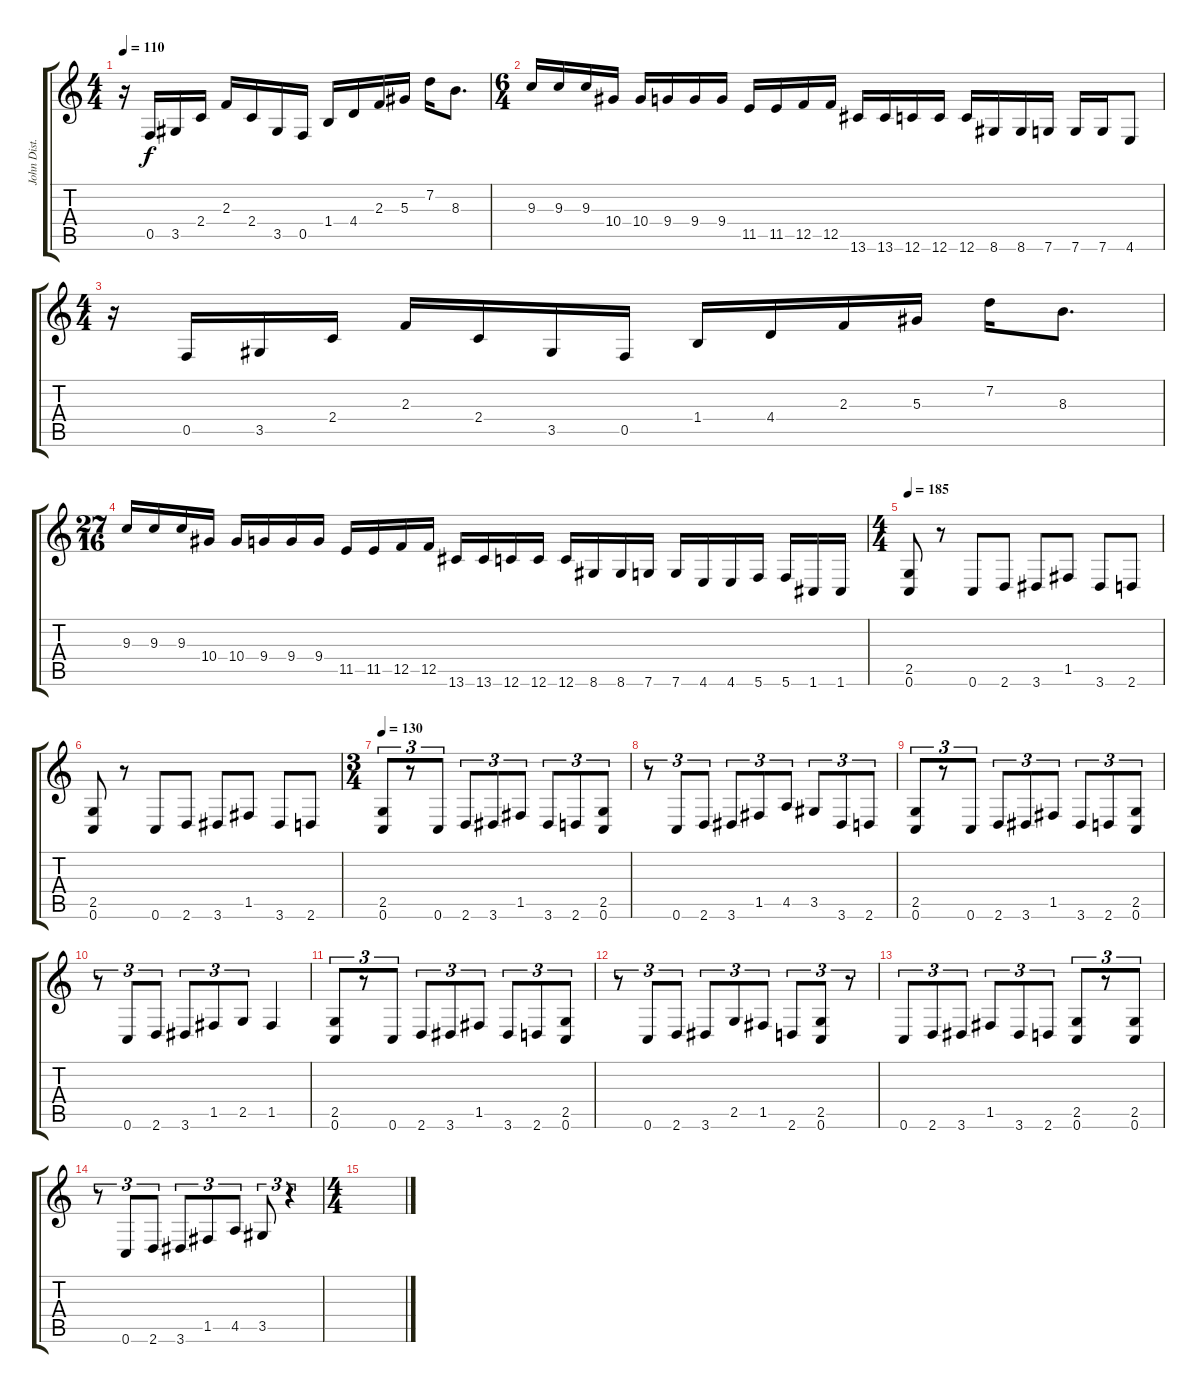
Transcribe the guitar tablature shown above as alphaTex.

\track ("John Dist." "John Dist.") {instrument distortionguitar}
\staff {score tabs}
\tuning (C4 G3 Eb3 Bb2 F2 C2) {hide}
\ts (4 4)
\tempo 110
\clef g2
\ks c
r.16{dy f} 0.5.16 3.5.16 2.4.16 2.3.16 2.4.16 3.5.16 0.5.16 1.4.16 4.4.16 2.3.16 5.3.16 7.2.16 8.3.8{d} |
\ts (6 4)
9.3.16 9.3.16 9.3.16 10.4.16 10.4.16 9.4.16 9.4.16 9.4.16 11.5.16 11.5.16 12.5.16 12.5.16 13.6.16 13.6.16 12.6.16 12.6.16 12.6.16 8.6.16 8.6.16 7.6.16 7.6.16 7.6.16 4.6.8 |
\ts (4 4)
r.16 0.5.16 3.5.16 2.4.16 2.3.16 2.4.16 3.5.16 0.5.16 1.4.16 4.4.16 2.3.16 5.3.16 7.2.16 8.3.8{d} |
\ts (27 16)
9.3.16 9.3.16 9.3.16 10.4.16 10.4.16 9.4.16 9.4.16 9.4.16 11.5.16 11.5.16 12.5.16 12.5.16 13.6.16 13.6.16 12.6.16 12.6.16 12.6.16 8.6.16 8.6.16 7.6.16 7.6.16 4.6.16 4.6.16 5.6.16 5.6.16 1.6.16 1.6.16 |
\ts (4 4)
\tempo 185
(2.5 0.6).8 r.8 0.6.8 2.6.8 3.6.8 1.5.8 3.6.8 2.6.8 |
(2.5 0.6).8 r.8 0.6.8 2.6.8 3.6.8 1.5.8 3.6.8 2.6.8 |
\ts (3 4)
\tempo 130
(2.5 0.6).8{tu (3 2)} r.8{tu (3 2)} 0.6.8{tu (3 2)} 2.6.8{tu (3 2)} 3.6.8{tu (3 2)} 1.5.8{tu (3 2)} 3.6.8{tu (3 2)} 2.6.8{tu (3 2)} (2.5 0.6).8{tu (3 2)} |
r.8{tu (3 2)} 0.6.8{tu (3 2)} 2.6.8{tu (3 2)} 3.6.8{tu (3 2)} 1.5.8{tu (3 2)} 4.5.8{tu (3 2)} 3.5.8{tu (3 2)} 3.6.8{tu (3 2)} 2.6.8{tu (3 2)} |
(2.5 0.6).8{tu (3 2)} r.8{tu (3 2)} 0.6.8{tu (3 2)} 2.6.8{tu (3 2)} 3.6.8{tu (3 2)} 1.5.8{tu (3 2)} 3.6.8{tu (3 2)} 2.6.8{tu (3 2)} (2.5 0.6).8{tu (3 2)} |
r.8{tu (3 2)} 0.6.8{tu (3 2)} 2.6.8{tu (3 2)} 3.6.8{tu (3 2)} 1.5.8{tu (3 2)} 2.5.8{tu (3 2)} 1.5.4 |
(2.5 0.6).8{tu (3 2)} r.8{tu (3 2)} 0.6.8{tu (3 2)} 2.6.8{tu (3 2)} 3.6.8{tu (3 2)} 1.5.8{tu (3 2)} 3.6.8{tu (3 2)} 2.6.8{tu (3 2)} (2.5 0.6).8{tu (3 2)} |
r.8{tu (3 2)} 0.6.8{tu (3 2)} 2.6.8{tu (3 2)} 3.6.8{tu (3 2)} 2.5.8{tu (3 2)} 1.5.8{tu (3 2)} 2.6.8{tu (3 2)} (2.5 0.6).8{tu (3 2)} r.8{tu (3 2)} |
0.6.8{tu (3 2)} 2.6.8{tu (3 2)} 3.6.8{tu (3 2)} 1.5.8{tu (3 2)} 3.6.8{tu (3 2)} 2.6.8{tu (3 2)} (2.5 0.6).8{tu (3 2)} r.8{tu (3 2)} (2.5 0.6).8{tu (3 2)} |
r.8{tu (3 2)} 0.6.8{tu (3 2)} 2.6.8{tu (3 2)} 3.6.8{tu (3 2)} 1.5.8{tu (3 2)} 4.5.8{tu (3 2)} 3.5.8{tu (3 2)} r.4{tu (3 2)} |
\ts (4 4)
